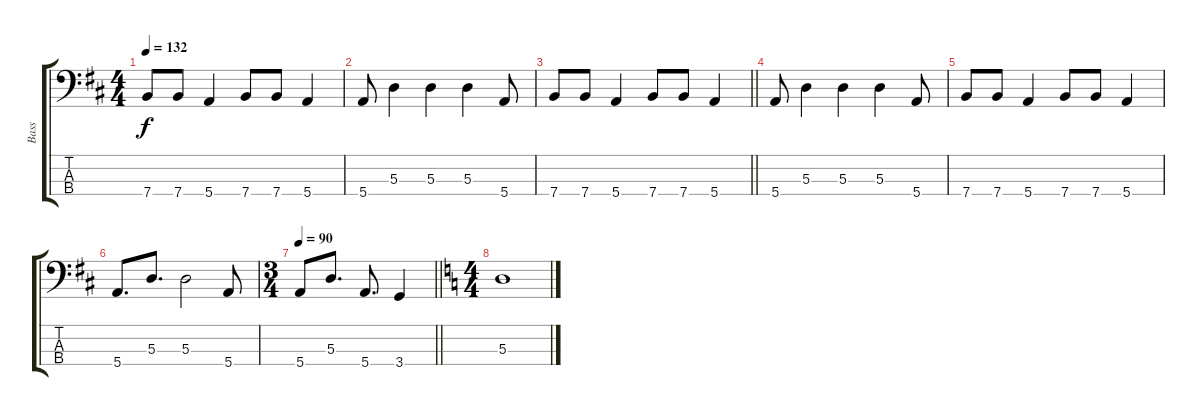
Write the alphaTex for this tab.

\track ("Bass" "Bass") {instrument electricbasspick}
\staff {score tabs}
\tuning (G2 D2 A1 E1) {hide}
\ts (4 4)
\tempo 132
\clef f4
\ks d
7.4.8{dy f} 7.4.8 5.4.4 7.4.8 7.4.8 5.4.4 |
5.4.8 5.3.4 5.3.4 5.3.4 5.4.8 |
\barLineRight lightlight
7.4.8 7.4.8 5.4.4 7.4.8 7.4.8 5.4.4 |
5.4.8 5.3.4 5.3.4 5.3.4 5.4.8 |
7.4.8 7.4.8 5.4.4 7.4.8 7.4.8 5.4.4 |
5.4.8{d} 5.3.8{d} 5.3.2 5.4.8 |
\ts (3 4)
\tempo 90
\barLineRight lightlight
5.4.8 5.3.8{d} 5.4.8{d} 3.4.4 |
\ts (4 4)
\ks c
5.3.1
